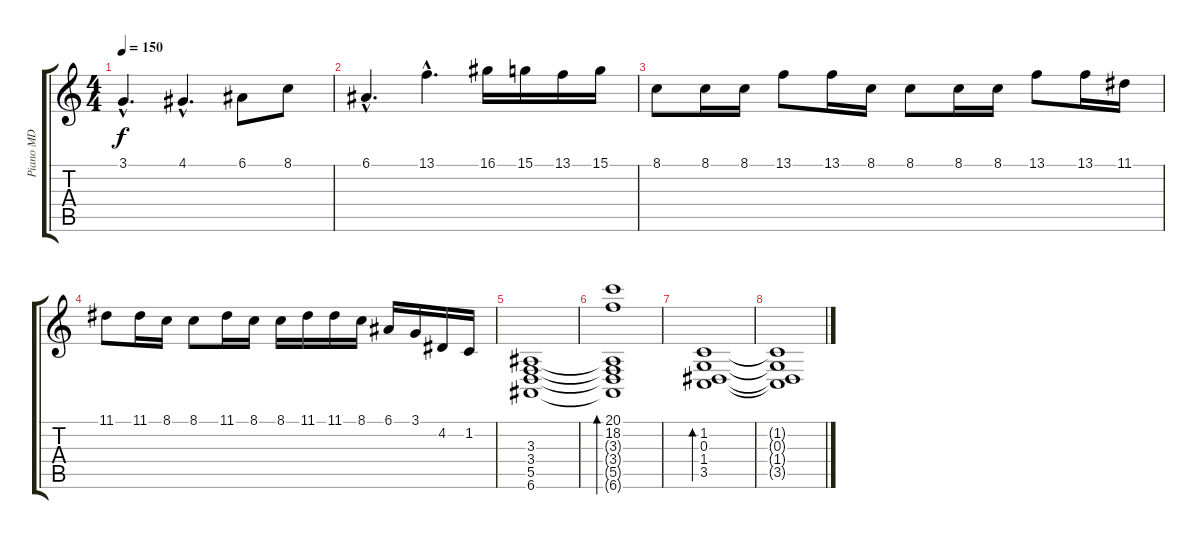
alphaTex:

\track ("Piano MD" "Piano MD") {instrument acousticgrandpiano}
\staff {score tabs}
\tuning (E4 B3 G3 D3 A2 E2) {hide}
\ts (4 4)
\tempo 150
\clef g2
\ks c
3.1{hac}.4{d dy f} 4.1{hac}.4{d} 6.1.8 8.1.8 |
6.1{hac}.4{d} 13.1{hac}.4{d} 16.1.16 15.1.16 13.1.16 15.1.16 |
8.1.8 8.1.16 8.1.16 13.1.8 13.1.16 8.1.16 8.1.8 8.1.16 8.1.16 13.1.8 13.1.16 11.1.16 |
11.1.8 11.1.16 8.1.16 8.1.8 11.1.16 8.1.16 8.1.16 11.1.16 11.1.16 8.1.16 6.1.16 3.1.16 4.2.16 1.2.16 |
(3.3 3.4 5.5 6.6).1 |
(20.1 18.2 3.3{t} 3.4{t} 5.5{t} 6.6{t}).1{bd 480} |
(1.2 0.3 1.4 3.5).1{bd 480} |
(1.2{t} 0.3{t} 1.4{t} 3.5{t}).1
